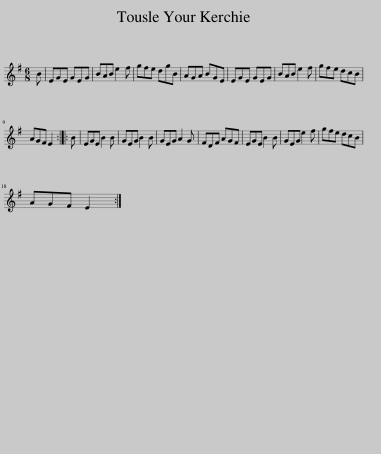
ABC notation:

X:1
L:1/8
M:6/8
I:linebreak $
K:Emin
V:1 treble
V:1
 B | EGE GEG | BAB e2 f | gfe dgB | AGA BGE | %5
 EGE GEG | BAB e2 f | gfe dcB |$ AGF E2 :: B | %10
 EGE B2 B | GEG B2 B | GEG A2 G | FDF AGF | EGE B2 B | %15
 GEG e2 f | gfe dcB |$ AGF E2 :| %18
